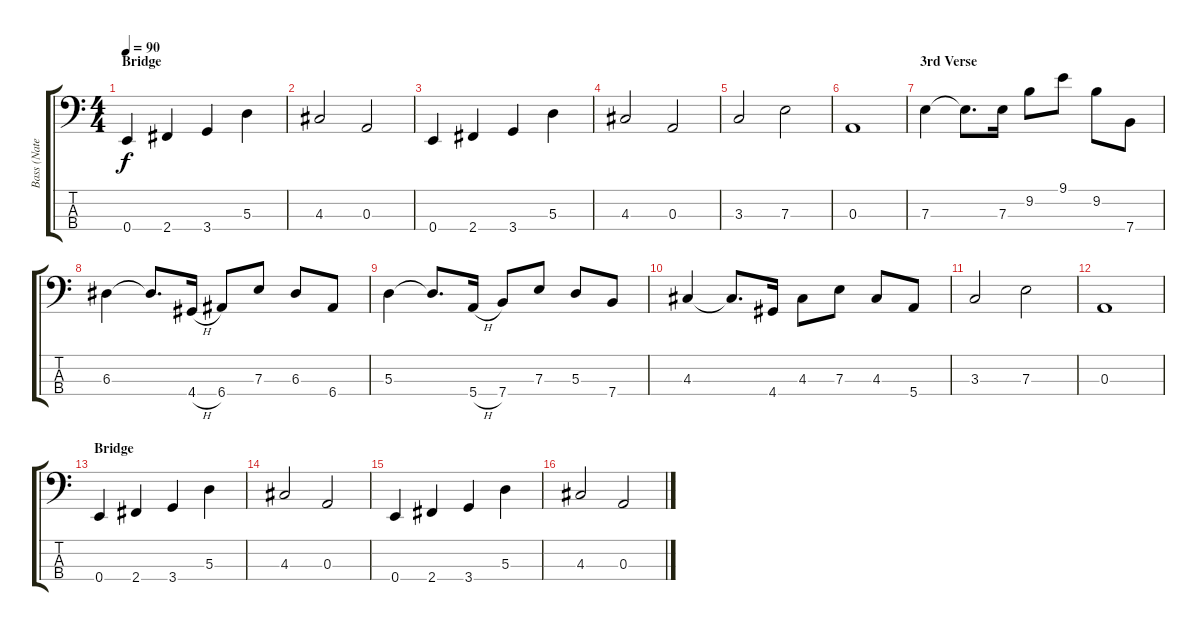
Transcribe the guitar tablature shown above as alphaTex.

\track ("Bass (Nate)" "Bass (Nate") {instrument electricbassfinger}
\staff {score tabs}
\tuning (G2 D2 A1 E1) {hide}
\ts (4 4)
\section ("" "Bridge")
\tempo 90
\clef f4
\ks c
0.4.4{dy f} 2.4.4 3.4.4 5.3.4 |
4.3.2 0.3.2 |
0.4.4 2.4.4 3.4.4 5.3.4 |
4.3.2 0.3.2 |
3.3.2 7.3.2 |
0.3.1 |
\section ("" "3rd Verse")
7.3.4 7.3{t}.8{d} 7.3.16 9.2.8 9.1.8 9.2.8 7.4.8 |
6.3.4 6.3{t}.8{d} 4.4{h}.16 6.4.8 7.3.8 6.3.8 6.4.8 |
5.3.4 5.3{t}.8{d} 5.4{h}.16 7.4.8 7.3.8 5.3.8 7.4.8 |
4.3.4 4.3{t}.8{d} 4.4.16 4.3.8 7.3.8 4.3.8 5.4.8 |
3.3.2 7.3.2 |
0.3.1 |
\section ("" "Bridge")
0.4.4 2.4.4 3.4.4 5.3.4 |
4.3.2 0.3.2 |
0.4.4 2.4.4 3.4.4 5.3.4 |
4.3.2 0.3.2
